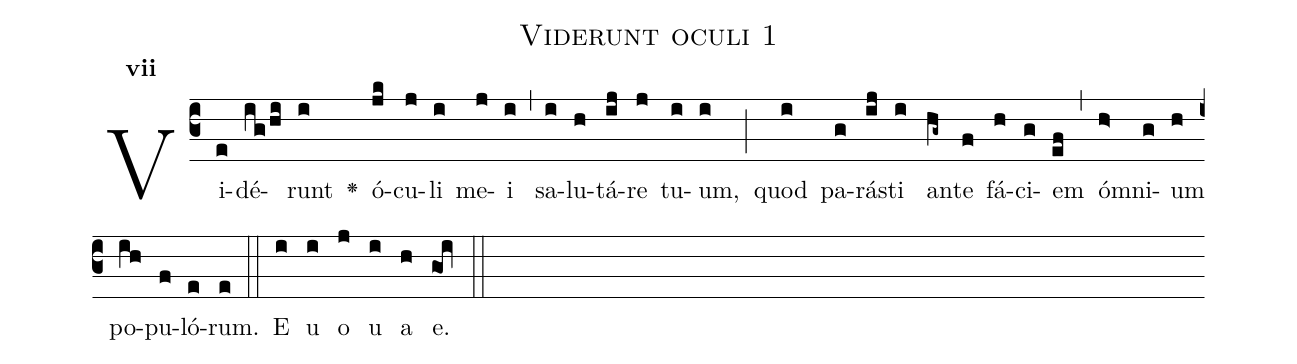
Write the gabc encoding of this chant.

name:Viderunt oculi 1;
office-part:Antiphona;
mode:7;
%%
initial-style: 1;
name: Viderunt oculi 1
book: Antiphonae & Responsoria/Tomus I, p. 111;
occasion: Diebus inter octavam Nativitatis et Epiphaniam;
office-part: Nona Ant 1;
user-notes: ;
commentary: ;
annotation: 7d;
centering-scheme: english;
fontsize: 12;
font: OFLSortsMillGoudy;
height: 11;
width: 4.5;
%%
(c3)Vi(e)dé(ig/hi)runt(i) <v>\greheightstar</v>() ó(jk)cu(j)li(i) me(j)i(i) (,) sa(i)lu(h)tá(ij)re(j) tu(i)um,(i) (;) quod(i) pa(g)rá(ij)sti(i) an(hg~)te(f) fá(h)ci(g)em(ef) (,) óm(h>)ni(g)um(h) po(ih)pu(f)ló(e)rum.(e) (::)
E(i) u(i) o(j) u(i) a(h) e.(goi) (::)
